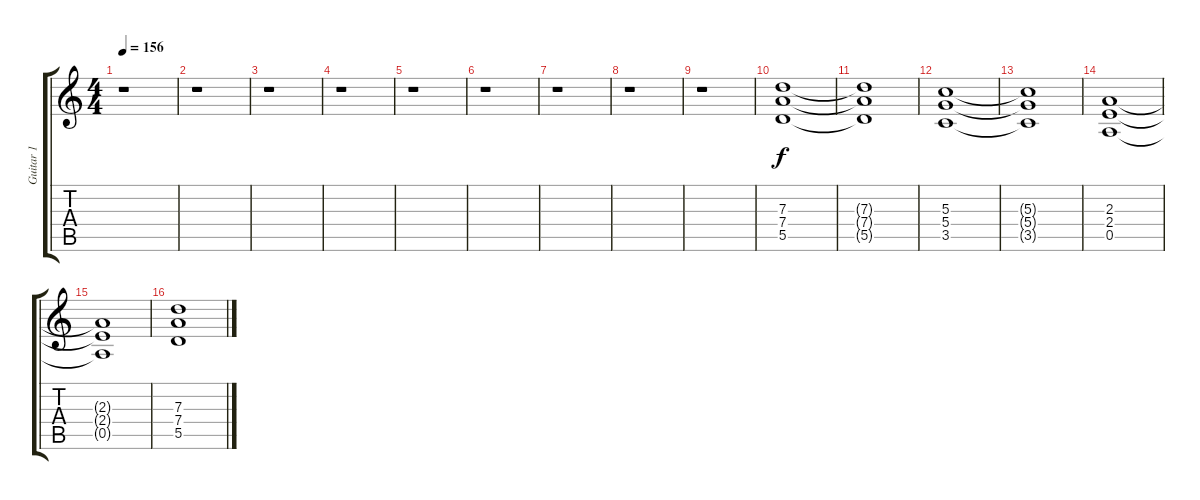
\track ("Guitar 1" "Guitar 1") {instrument overdrivenguitar}
\staff {score tabs}
\tuning (E4 B3 G3 D3 A2 E2) {hide}
\ts (4 4)
\tempo 156
\clef g2
\ks c
r.1{dy f} |
\section ("" "")
r.1 |
r.1 |
r.1 |
r.1 |
r.1 |
r.1 |
r.1 |
r.1 |
\section ("" "")
(7.3 7.4 5.5).1{volume 11} |
(7.3{t} 7.4{t} 5.5{t}).1 |
(5.3 5.4 3.5).1 |
(5.3{t} 5.4{t} 3.5{t}).1 |
(2.3 2.4 0.5).1 |
(2.3{t} 2.4{t} 0.5{t}).1 |
(7.3 7.4 5.5).1
